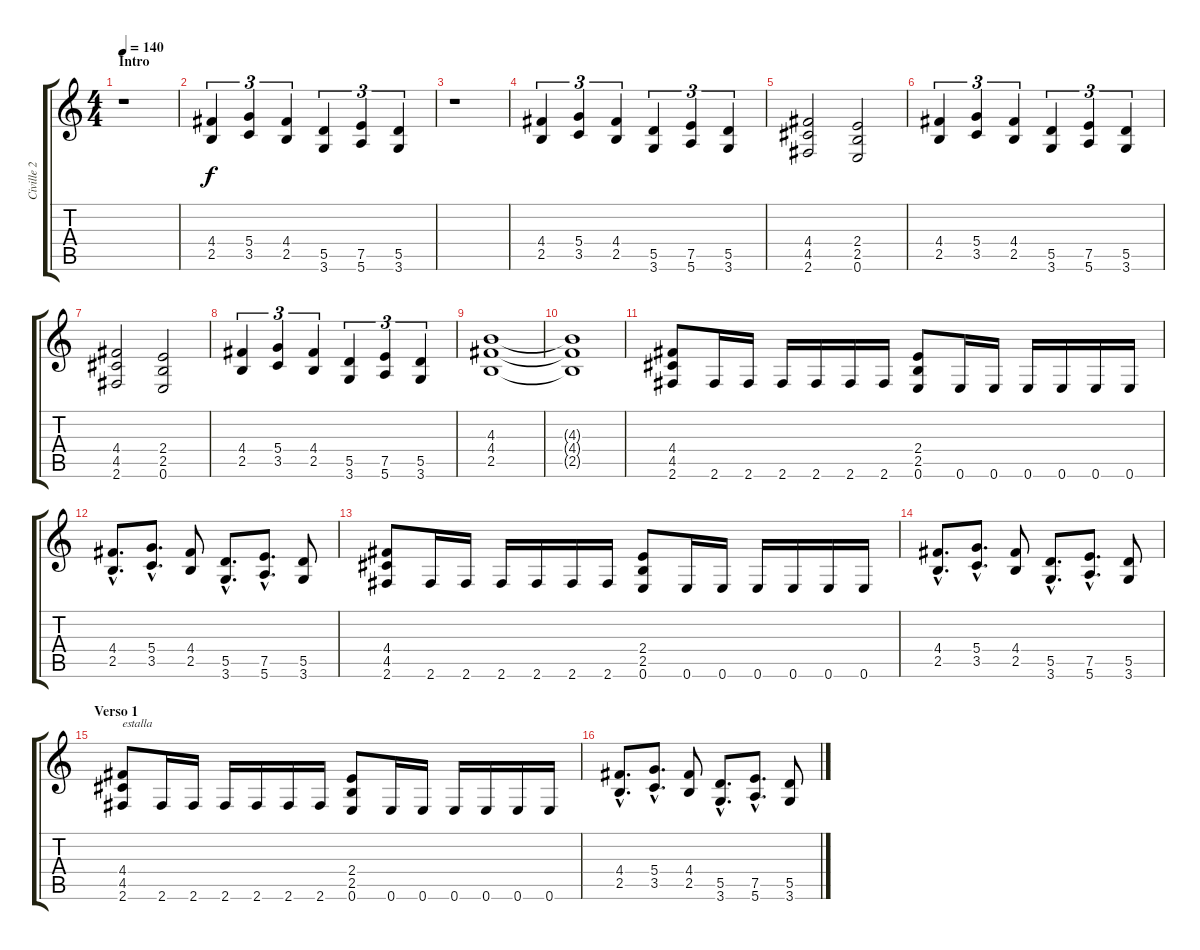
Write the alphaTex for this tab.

\track ("Civille 2" "Civille 2") {instrument distortionguitar}
\staff {score tabs}
\tuning (E4 B3 G3 D3 A2 E2) {hide}
\ts (4 4)
\section ("" "Intro")
\tempo 140
\clef g2
\ks c
r.1{dy f instrument distortionguitar} |
(4.4 2.5).4{tu (3 2)} (5.4 3.5).4{tu (3 2)} (4.4 2.5).4{tu (3 2)} (5.5 3.6).4{tu (3 2)} (7.5 5.6).4{tu (3 2)} (5.5 3.6).4{tu (3 2)} |
r.1 |
(4.4 2.5).4{tu (3 2)} (5.4 3.5).4{tu (3 2)} (4.4 2.5).4{tu (3 2)} (5.5 3.6).4{tu (3 2)} (7.5 5.6).4{tu (3 2)} (5.5 3.6).4{tu (3 2)} |
(4.4 4.5 2.6).2 (2.4 2.5 0.6).2 |
(4.4 2.5).4{tu (3 2)} (5.4 3.5).4{tu (3 2)} (4.4 2.5).4{tu (3 2)} (5.5 3.6).4{tu (3 2)} (7.5 5.6).4{tu (3 2)} (5.5 3.6).4{tu (3 2)} |
(4.4 4.5 2.6).2 (2.4 2.5 0.6).2 |
(4.4 2.5).4{tu (3 2)} (5.4 3.5).4{tu (3 2)} (4.4 2.5).4{tu (3 2)} (5.5 3.6).4{tu (3 2)} (7.5 5.6).4{tu (3 2)} (5.5 3.6).4{tu (3 2)} |
(4.3 4.4 2.5).1 |
(4.3{t} 4.4{t} 2.5{t}).1 |
(4.4 4.5 2.6).8 2.6.16 2.6.16 2.6.16 2.6.16 2.6.16 2.6.16 (2.4 2.5 0.6).8 0.6.16 0.6.16 0.6.16 0.6.16 0.6.16 0.6.16 |
(4.4{hac} 2.5{hac}).8{d} (5.4{hac} 3.5{hac}).8{d} (4.4 2.5).8 (5.5{hac} 3.6{hac}).8{d} (7.5{hac} 5.6{hac}).8{d} (5.5 3.6).8 |
(4.4 4.5 2.6).8 2.6.16 2.6.16 2.6.16 2.6.16 2.6.16 2.6.16 (2.4 2.5 0.6).8 0.6.16 0.6.16 0.6.16 0.6.16 0.6.16 0.6.16 |
(4.4{hac} 2.5{hac}).8{d} (5.4{hac} 3.5{hac}).8{d} (4.4 2.5).8 (5.5{hac} 3.6{hac}).8{d} (7.5{hac} 5.6{hac}).8{d} (5.5 3.6).8 |
\section ("" "Verso 1")
(4.4 4.5 2.6).8{txt "estalla"} 2.6.16 2.6.16 2.6.16 2.6.16 2.6.16 2.6.16 (2.4 2.5 0.6).8 0.6.16 0.6.16 0.6.16 0.6.16 0.6.16 0.6.16 |
(4.4{hac} 2.5{hac}).8{d} (5.4{hac} 3.5{hac}).8{d} (4.4 2.5).8 (5.5{hac} 3.6{hac}).8{d} (7.5{hac} 5.6{hac}).8{d} (5.5 3.6).8
